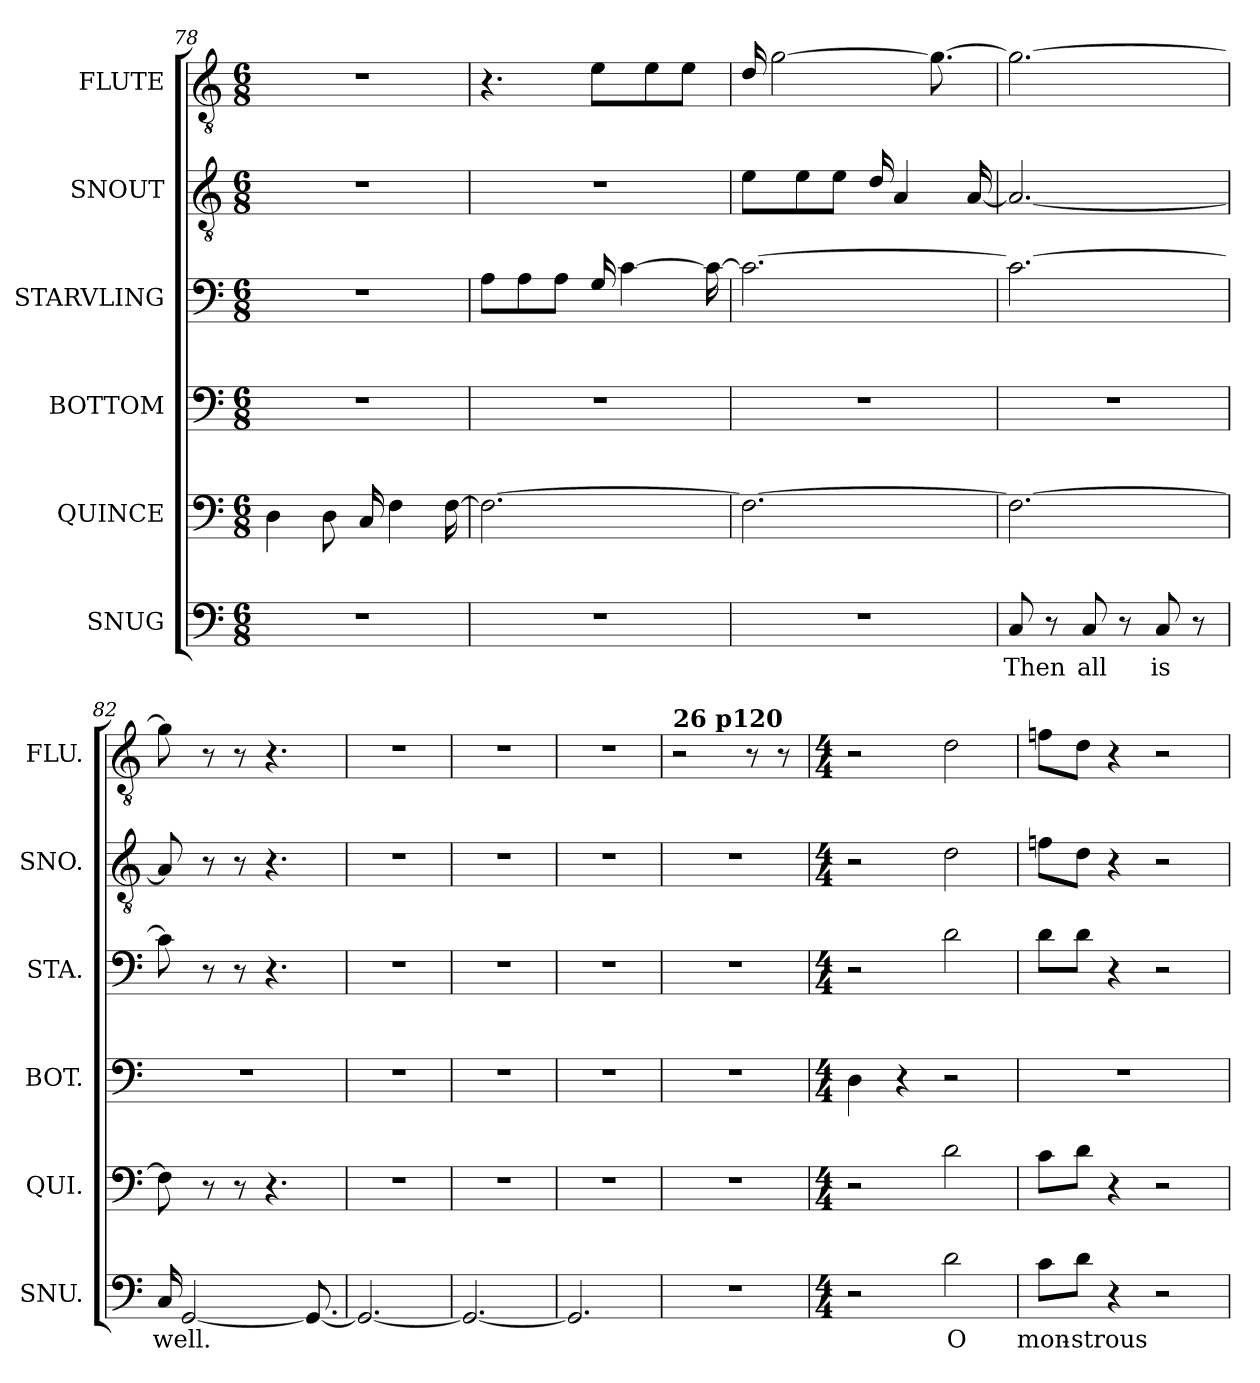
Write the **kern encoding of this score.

**kern	**text	**kern	**kern	**kern	**kern	**kern
*part6	*part6	*part5	*part4	*part3	*part2	*part1
*staff6	*staff6	*staff5	*staff4	*staff3	*staff2	*staff1
*I"SNUG	*	*I"QUINCE	*I"BOTTOM	*I"STARVLING	*I"SNOUT	*I"FLUTE
*I'SNU.	*	*I'QUI.	*I'BOT.	*I'STA.	*I'SNO.	*I'FLU.
*clefF4	*	*clefF4	*clefF4	*clefF4	*clefGv2	*clefGv2
*k[]	*	*k[]	*k[]	*k[]	*k[]	*k[]
*M6/8	*	*M6/8	*M6/8	*M6/8	*M6/8	*M6/8
=78	=78	=78	=78	=78	=78	=78
2.r	.	4D\	2.r	2.r	2.r	2.r
.	.	8D\	.	.	.	.
.	.	16C/	.	.	.	.
.	.	4F\	.	.	.	.
.	.	[16F\	.	.	.	.
!!LO:LB:g=z
=79	=79	=79	=79	=79	=79	=79
2.r	.	2.F\_	2.r	8A\L	2.r	4.r
.	.	.	.	8A\	.	.
.	.	.	.	8A\J	.	.
.	.	.	.	16G/	.	8e\L
.	.	.	.	[4c\	.	.
.	.	.	.	.	.	8e\
.	.	.	.	.	.	8e\J
.	.	.	.	16c\_	.	.
=80	=80	=80	=80	=80	=80	=80
2.r	.	2.F\_	2.r	2.c\_	8e\L	16d/
.	.	.	.	.	.	[2g\
.	.	.	.	.	8e\	.
.	.	.	.	.	8e\J	.
.	.	.	.	.	16d/	.
.	.	.	.	.	4A/	.
.	.	.	.	.	.	8.g\_
.	.	.	.	.	[16A/	.
=81	=81	=81	=81	=81	=81	=81
8C/	Then	2.F\_	2.r	2.c\_	2.A/_	2.g\_
8r	.	.	.	.	.	.
8C/	all	.	.	.	.	.
8r	.	.	.	.	.	.
8C/	is	.	.	.	.	.
8r	.	.	.	.	.	.
=82	=82	=82	=82	=82	=82	=82
16C/	well.	8F\]	2.r	8c\]	8A/]	8g\]
[2GG/	.	.	.	.	.	.
.	.	8r	.	8r	8r	8r
.	.	8r	.	8r	8r	8r
.	.	4.r	.	4.r	4.r	4.r
8.GG/_	.	.	.	.	.	.
=83	=83	=83	=83	=83	=83	=83
2.GG/_	.	2.r	2.r	2.r	2.r	2.r
=84	=84	=84	=84	=84	=84	=84
2.GG/_	.	2.r	2.r	2.r	2.r	2.r
!!LO:LB:g=z
=85	=85	=85	=85	=85	=85	=85
2.GG/]	.	2.r	2.r	2.r	2.r	2.r
=86	=86	=86	=86	=86	=86	=86
!	!	!	!	!	!	!LO:TX:a:B:t=26 p120
2.r	.	2.r	2.r	2.r	2.r	2r
.	.	.	.	.	.	8r
.	.	.	.	.	.	8r
=87	=87	=87	=87	=87	=87	=87
*M4/4	*	*M4/4	*M4/4	*M4/4	*M4/4	*M4/4
*	*	*	*	*	*	*MM144
2r	.	2r	4D\	2r	2r	2r
.	.	.	4r	.	.	.
2d\	O	2d\	2r	2d\	2d\	2d\
=88	=88	=88	=88	=88	=88	=88
8c\L	mon-	8c\L	1r	8d\L	8fn\L	8fn\L
8d\J	-strous	8d\J	.	8d\J	8d\J	8d\J
4r	.	4r	.	4r	4r	4r
2r	.	2r	.	2r	2r	2r
=	=	=	=	=	=	=
*-	*-	*-	*-	*-	*-	*-
